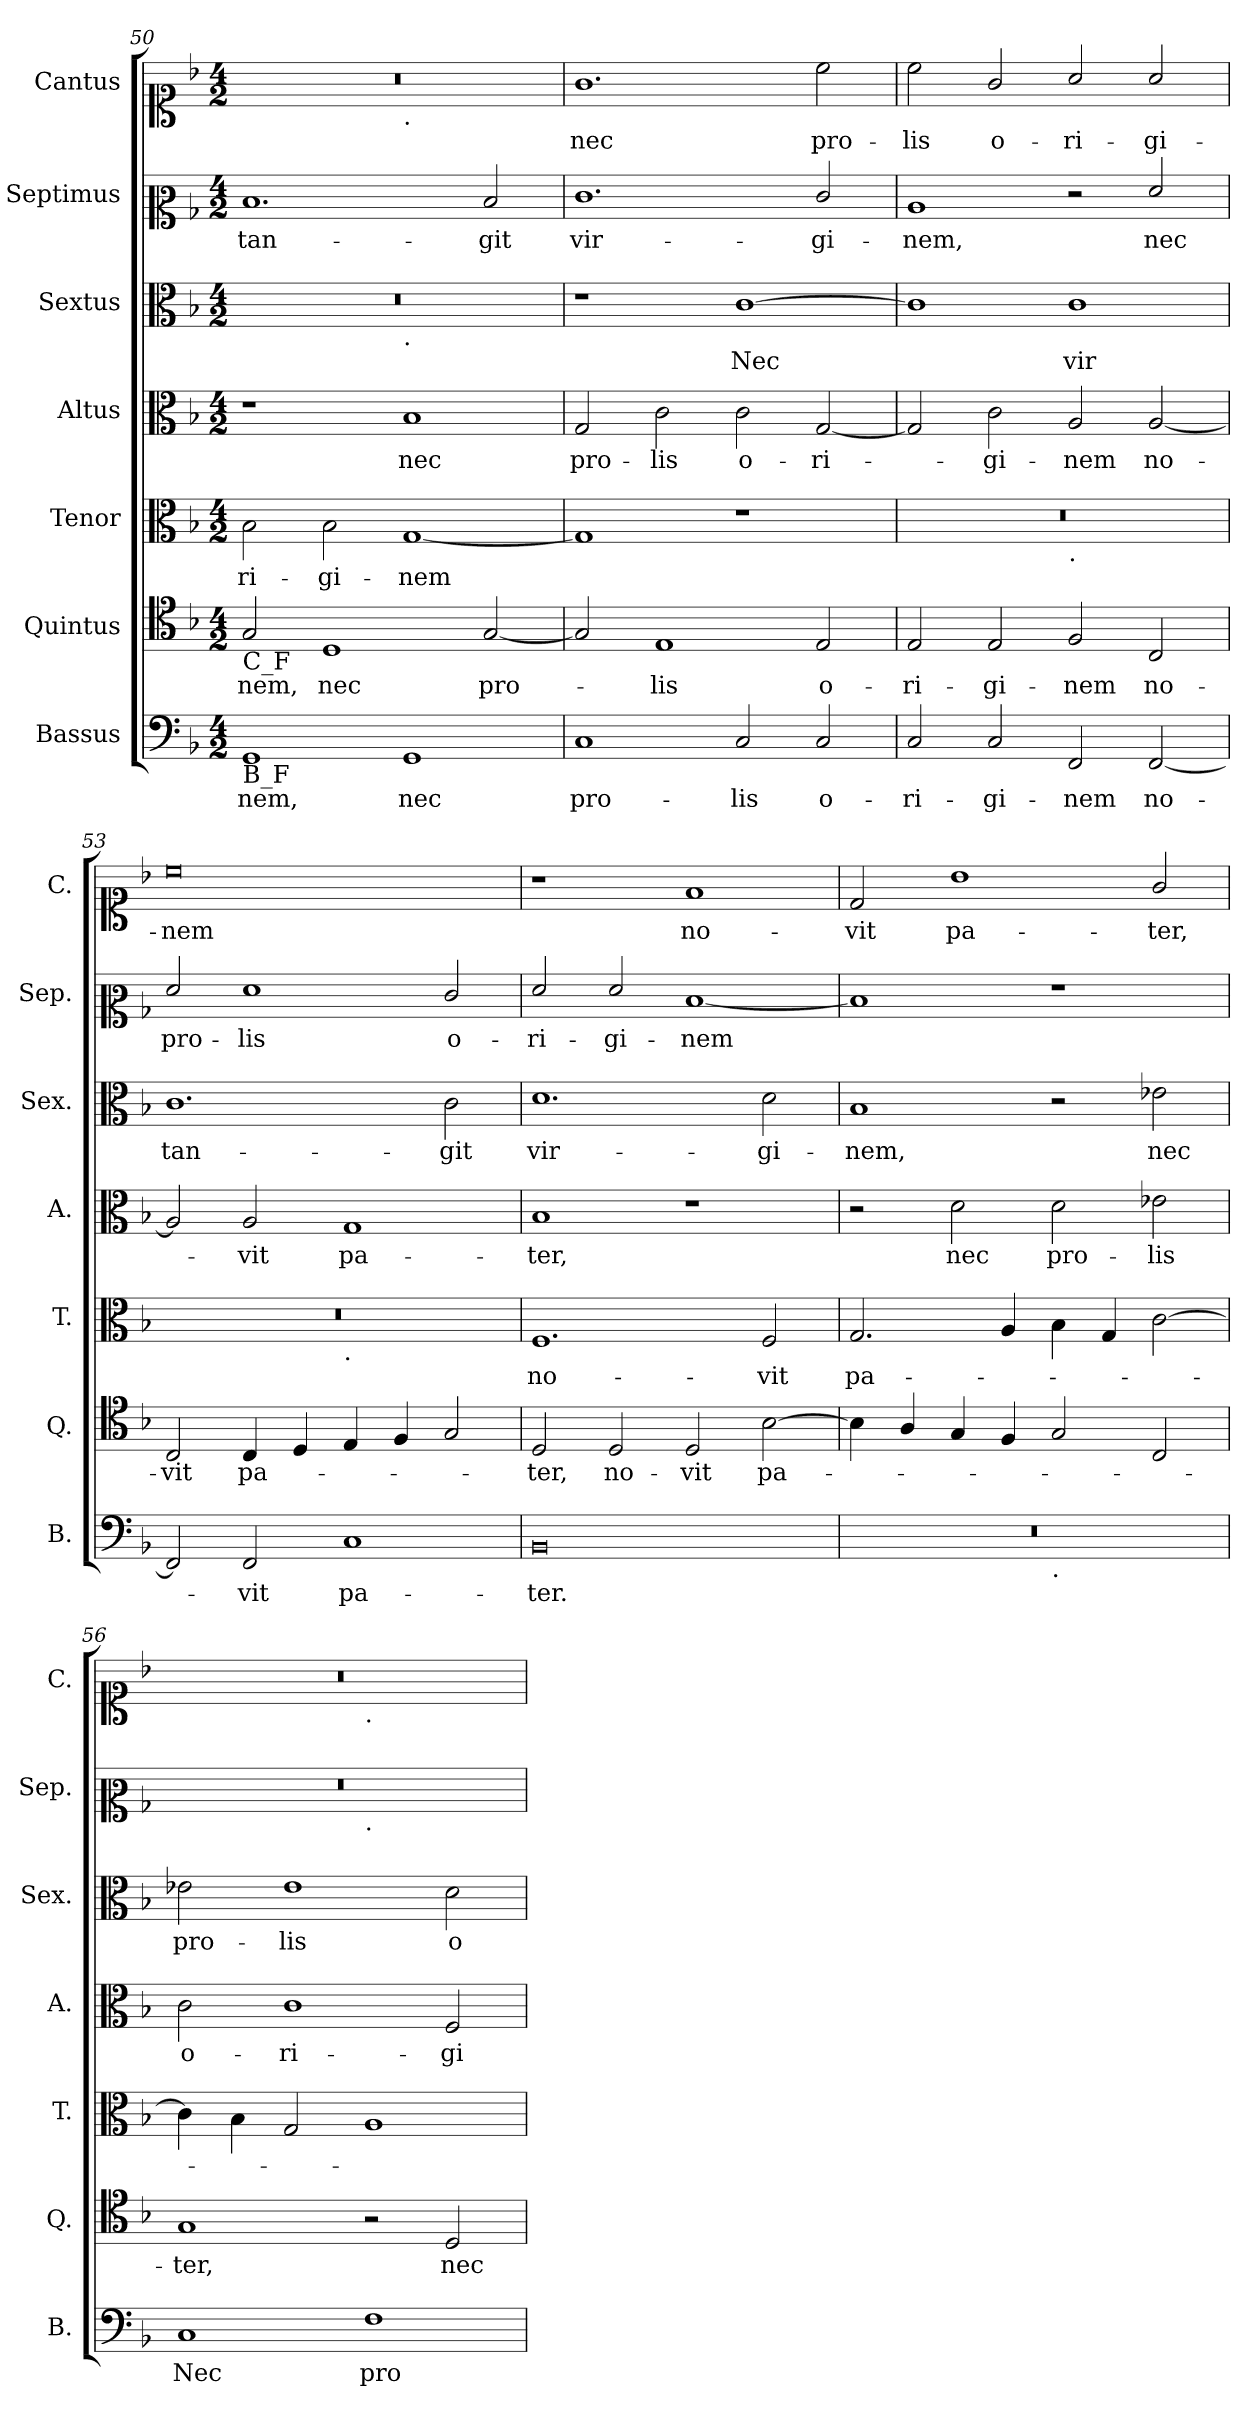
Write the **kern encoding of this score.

**kern	**text	**kern	**text	**kern	**text	**kern	**text	**kern	**text	**kern	**text	**kern	**text
*part7	*part7	*part6	*part6	*part5	*part5	*part4	*part4	*part3	*part3	*part2	*part2	*part1	*part1
*staff7	*staff7	*staff6	*staff6	*staff5	*staff5	*staff4	*staff4	*staff3	*staff3	*staff2	*staff2	*staff1	*staff1
*I"Bassus	*	*I"Quintus	*	*I"Tenor	*	*I"Altus	*	*I"Sextus	*	*I"Septimus	*	*I"Cantus	*
*I'B.	*	*I'Q.	*	*I'T.	*	*I'A.	*	*I'Sex.	*	*I'Sep.	*	*I'C.	*
*clefF4	*	*clefC4	*	*clefC3	*	*clefC3	*	*clefC3	*	*clefC2	*	*clefC1	*
*k[b-]	*	*k[b-]	*	*k[b-]	*	*k[b-]	*	*k[b-]	*	*k[b-]	*	*k[b-]	*
*F:	*	*F:	*	*F:	*	*F:	*	*F:	*	*F:	*	*F:	*
*M4/2	*	*M4/2	*	*M4/2	*	*M4/2	*	*M4/2	*	*M4/2	*	*M4/2	*
=50	=50	=50	=50	=50	=50	=50	=50	=50	=50	=50	=50	=50	=50
!	!	!LO:TX:b:t=C_F	!	!	!	!	!	!	!	!	!	!	!
!LO:TX:b:t=B_F	!	!	!	!	!	!	!	!	!	!	!	!	!
!	!	!	!	!	!	!	!	!LO:N:vis=1	!	!	!	!LO:N:vis=1	!
*	*	*	*	*	*	*	*	*^	*	*	*	*^	*
1GG	-nem,	2G/	-nem,	2B-\	-ri-	1r	.	0r	1ryy	.	1.d	tan-	0r	1ryy	.
.	.	1D	nec	2B-\	-gi-	.	.	.	.	.	.	.	.	.	.
!	!	!	!	!	!	!	!	!	!	!	!	!	!	!LO:TX:b:t=.	!
!	!	!	!	!	!	!	!	!	!LO:TX:b:t=.	!	!	!	!	!	!
1GG	nec	.	.	[1G	-nem	1B-	nec	.	1ryy	.	.	.	.	1ryy	.
.	.	[2G/	pro-	.	.	.	.	.	.	.	2d/	-git	.	.	.
*	*	*	*	*	*	*	*	*v	*v	*	*	*	*v	*v	*
=51	=51	=51	=51	=51	=51	=51	=51	=51	=51	=51	=51	=51	=51
1C	pro-	2G/]	.	1G]	.	2G/	pro-	1r	.	1.e	vir-	1.g	nec
.	.	1E	-lis	.	.	2c\	-lis	.	.	.	.	.	.
2C/	-lis	.	.	1r	.	2c\	o-	[1c	Nec	.	.	.	.
2C/	o-	2E/	o-	.	.	[2G/	-ri-	.	.	2e/	-gi-	2cc\	pro-
=52	=52	=52	=52	=52	=52	=52	=52	=52	=52	=52	=52	=52	=52
!	!	!	!	!LO:N:vis=1	!	!	!	!	!	!	!	!	!
*	*	*	*	*^	*	*	*	*	*	*	*	*	*
2C/	-ri-	2E/	-ri-	0r	1ryy	.	2G/]	.	1c]	.	1c	-nem,	2cc\	-lis
2C/	-gi-	2E/	-gi-	.	.	.	2c\	-gi-	.	.	.	.	2g/	o-
!	!	!	!	!	!LO:TX:b:t=.	!	!	!	!	!	!	!	!	!
2FF/	-nem	2F/	-nem	.	1ryy	.	2A/	-nem	1c	vir	2r	.	2a/	-ri-
[2FF/	no-	2C/	no-	.	.	.	[2A/	no-	.	.	2f/	nec	2a/	-gi-
=53	=53	=53	=53	=53	=53	=53	=53	=53	=53	=53	=53	=53	=53	=53
!	!	!	!	!LO:N:vis=1	!	!	!	!	!	!	!	!	!	!
2FF/]	.	2C/	-vit	0r	1ryy	.	2A/]	.	1.c	tan-	2f/	pro-	0cc	-nem
2FF/	-vit	4C/	pa-	.	.	.	2A/	-vit	.	.	1f	-lis	.	.
.	.	4D/	.	.	.	.	.	.	.	.	.	.	.	.
!	!	!	!	!	!LO:TX:b:t=.	!	!	!	!	!	!	!	!	!
1C	pa-	4E/	.	.	1ryy	.	1G	pa-	.	.	.	.	.	.
.	.	4F/	.	.	.	.	.	.	.	.	.	.	.	.
.	.	2G/	.	.	.	.	.	.	2c\	-git	2e/	o-	.	.
*	*	*	*	*v	*v	*	*	*	*	*	*	*	*	*
=54	=54	=54	=54	=54	=54	=54	=54	=54	=54	=54	=54	=54	=54
0BB-	-ter.	2D/	-ter,	1.F	no-	1B-	-ter,	1.d	vir-	2f/	-ri-	1r	.
.	.	2D/	no-	.	.	.	.	.	.	2f/	-gi-	.	.
.	.	2D/	-vit	.	.	1r	.	.	.	[1d	-nem	1f	no-
.	.	[2B-\	pa-	2F/	-vit	.	.	2d\	-gi-	.	.	.	.
=55	=55	=55	=55	=55	=55	=55	=55	=55	=55	=55	=55	=55	=55
!LO:N:vis=1	!	!	!	!	!	!	!	!	!	!	!	!	!
*^	*	*	*	*	*	*	*	*	*	*	*	*	*
0r	1ryy	.	4B-\]	.	2.G/	pa-	2r	.	1B-	-nem,	1d]	.	2d/	-vit
.	.	.	4A/	.	.	.	.	.	.	.	.	.	.	.
.	.	.	4G/	.	.	.	2d\	nec	.	.	.	.	1b-	pa-
.	.	.	4F/	.	4A/	.	.	.	.	.	.	.	.	.
!	!LO:TX:b:t=.	!	!	!	!	!	!	!	!	!	!	!	!	!
.	1ryy	.	2G/	.	4B-\	.	2d\	pro-	2r	.	1r	.	.	.
.	.	.	.	.	4G/	.	.	.	.	.	.	.	.	.
.	.	.	2C/	.	[2c\	.	2e-X\	-lis	2e-X\	nec	.	.	2g/	-ter,
=56	=56	=56	=56	=56	=56	=56	=56	=56	=56	=56	=56	=56	=56	=56
!	!	!	!	!	!	!	!	!	!	!	!LO:N:vis=1	!	!LO:N:vis=1	!
*v	*v	*	*	*	*	*	*	*	*	*	*^	*	*^	*
1C	Nec	1G	-ter,	4c\]	.	2c\	o-	2e-X\	pro-	0r	1ryy	.	0r	1ryy	.
.	.	.	.	4B-\	.	.	.	.	.	.	.	.	.	.	.
.	.	.	.	2G/	.	1c	-ri-	1e-	-lis	.	.	.	.	.	.
!	!	!	!	!	!	!	!	!	!	!	!	!	!	!LO:TX:b:t=.	!
!	!	!	!	!	!	!	!	!	!	!	!LO:TX:b:t=.	!	!	!	!
1F	pro-	2r	.	1A	.	.	.	.	.	.	1ryy	.	.	1ryy	.
.	.	2D/	nec	.	.	2F/	-gi-	2d\	o-	.	.	.	.	.	.
*	*	*	*	*	*	*	*	*	*	*v	*v	*	*	*	*
*	*	*	*	*	*	*	*	*	*	*	*	*v	*v	*
=	=	=	=	=	=	=	=	=	=	=	=	=	=
*-	*-	*-	*-	*-	*-	*-	*-	*-	*-	*-	*-	*-	*-
